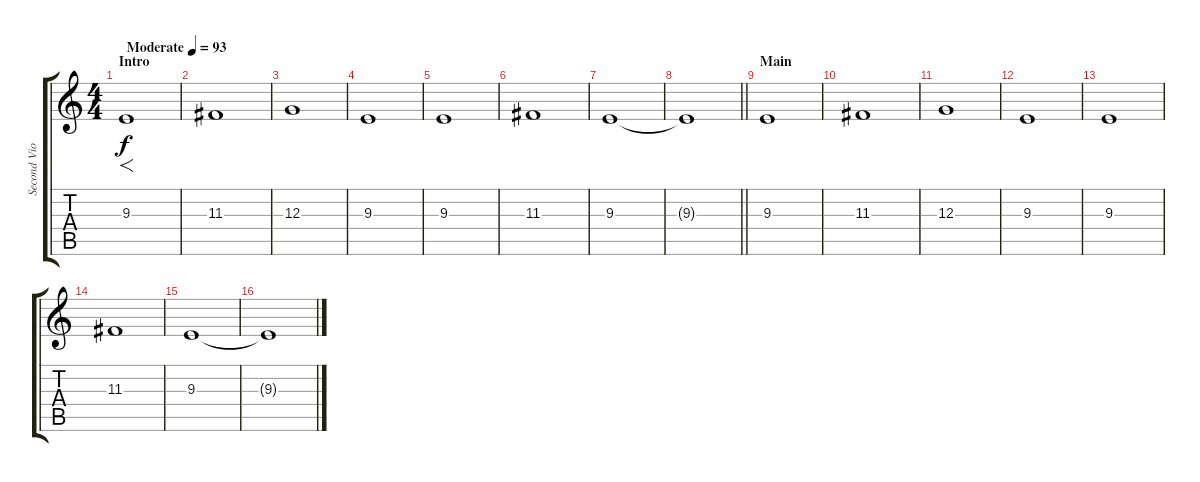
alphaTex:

\track ("Second Violin" "Second Vio") {instrument violin}
\staff {score tabs}
\tuning (E4 B3 G3 D3 A2 E2) {hide}
\ts (4 4)
\section ("" "Intro")
\tempo (93 "Moderate")
\clef g2
\ks c
9.3.1{f dy f instrument violin} |
11.3.1 |
12.3.1 |
9.3.1 |
9.3.1 |
11.3.1 |
9.3.1 |
\barLineRight lightlight
9.3{t}.1 |
\section ("" "Main")
9.3.1{volume 6} |
11.3.1 |
12.3.1 |
9.3.1 |
9.3.1 |
11.3.1 |
9.3.1 |
9.3{t}.1
